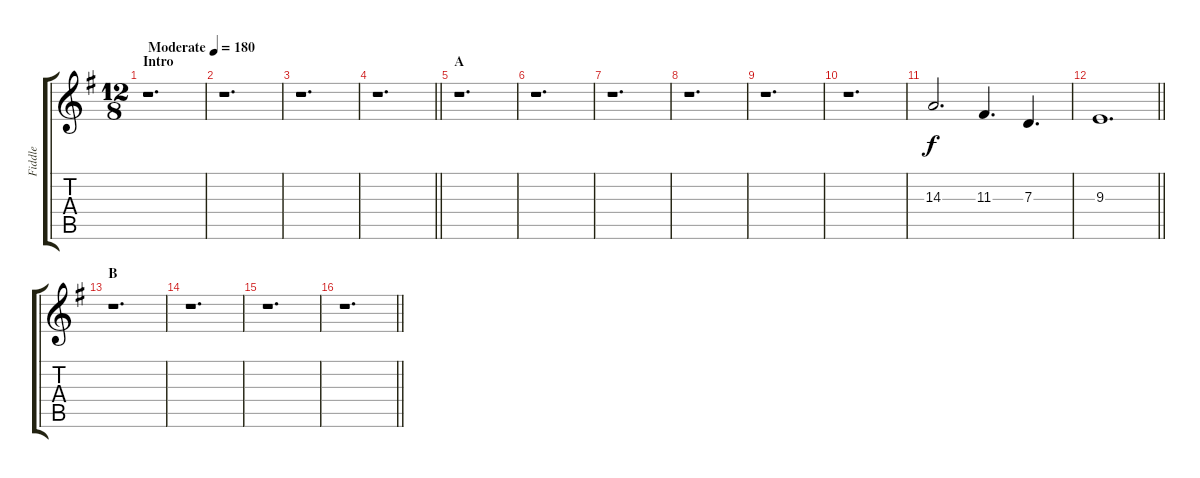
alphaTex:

\track ("Fiddle" "Fiddle") {instrument fiddle}
\staff {score tabs}
\tuning (E4 B3 G3 D3 A2 E2) {hide}
\ts (12 8)
\section ("" "Intro")
\tempo (180 "Moderate")
\clef g2
\ks g
r.1{d dy f instrument fiddle} |
r.1{d} |
r.1{d} |
\barLineRight lightlight
r.1{d} |
\section ("" "A")
r.1{d} |
r.1{d} |
r.1{d} |
r.1{d} |
r.1{d} |
r.1{d} |
14.3.2{d} 11.3.4{d} 7.3.4{d} |
\barLineRight lightlight
9.3.1{d} |
\section ("" "B")
r.1{d} |
r.1{d} |
r.1{d} |
\barLineRight lightlight
r.1{d}
